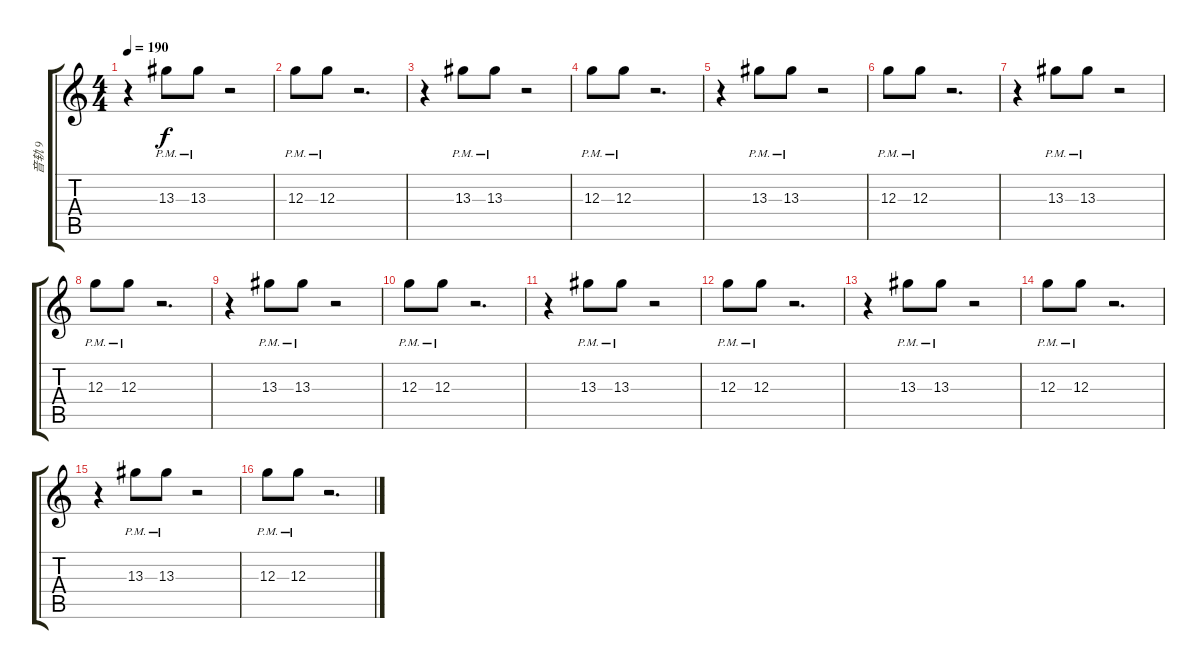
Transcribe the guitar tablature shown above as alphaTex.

\track ("音轨 9" "音轨 9") {instrument overdrivenguitar}
\staff {score tabs}
\tuning (E4 B3 G3 D3 A2 E2) {hide}
\ts (4 4)
\tempo 190
\clef g2
\ks c
r.4{dy f} 13.3{pm}.8 13.3{pm}.8 r.2 |
12.3{pm}.8 12.3{pm}.8 r.2{d} |
r.4 13.3{pm}.8 13.3{pm}.8 r.2 |
12.3{pm}.8 12.3{pm}.8 r.2{d} |
r.4 13.3{pm}.8 13.3{pm}.8 r.2 |
12.3{pm}.8 12.3{pm}.8 r.2{d} |
r.4 13.3{pm}.8 13.3{pm}.8 r.2 |
12.3{pm}.8 12.3{pm}.8 r.2{d} |
r.4 13.3{pm}.8 13.3{pm}.8 r.2 |
12.3{pm}.8 12.3{pm}.8 r.2{d} |
r.4 13.3{pm}.8 13.3{pm}.8 r.2 |
12.3{pm}.8 12.3{pm}.8 r.2{d} |
r.4 13.3{pm}.8 13.3{pm}.8 r.2 |
12.3{pm}.8 12.3{pm}.8 r.2{d} |
r.4 13.3{pm}.8 13.3{pm}.8 r.2 |
12.3{pm}.8 12.3{pm}.8 r.2{d}
